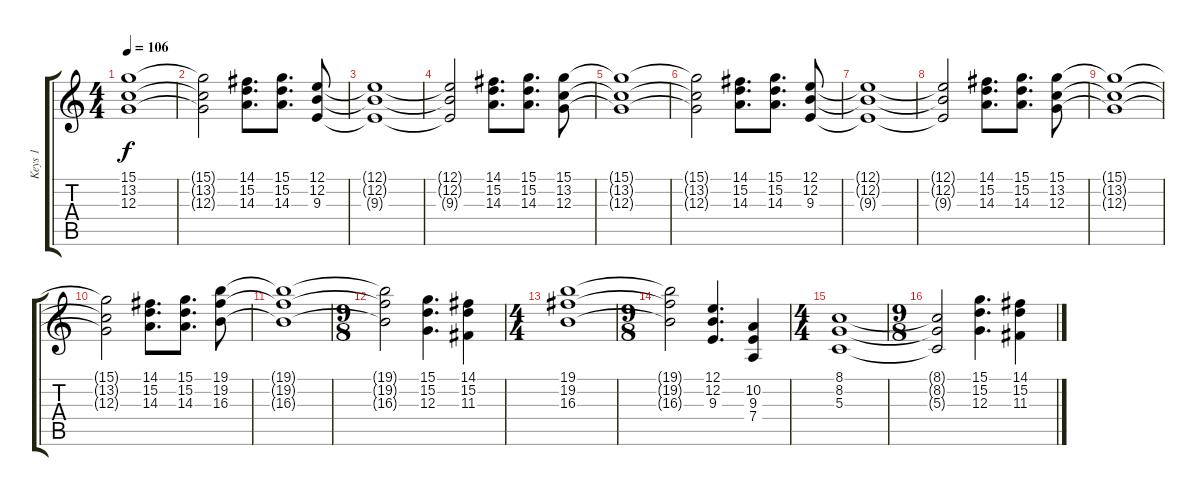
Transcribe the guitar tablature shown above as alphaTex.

\track ("Keys 1" "Keys 1") {instrument synthstrings1}
\staff {score tabs}
\tuning (E4 B3 G3 D3 A2 E2) {hide}
\ts (4 4)
\tempo 106
\clef g2
\ks c
(15.1{t} 13.2{t} 12.3{t}).1{dy f} |
(15.1{t} 13.2{t} 12.3{t}).2 (14.1 15.2 14.3).8{d} (15.1 15.2 14.3).8{d} (12.1 12.2 9.3).8 |
(12.1{t} 12.2{t} 9.3{t}).1 |
(12.1{t} 12.2{t} 9.3{t}).2 (14.1 15.2 14.3).8{d} (15.1 15.2 14.3).8{d} (15.1 13.2 12.3).8 |
(15.1{t} 13.2{t} 12.3{t}).1 |
(15.1{t} 13.2{t} 12.3{t}).2 (14.1 15.2 14.3).8{d} (15.1 15.2 14.3).8{d} (12.1 12.2 9.3).8 |
(12.1{t} 12.2{t} 9.3{t}).1 |
(12.1{t} 12.2{t} 9.3{t}).2 (14.1 15.2 14.3).8{d} (15.1 15.2 14.3).8{d} (15.1 13.2 12.3).8 |
(15.1{t} 13.2{t} 12.3{t}).1 |
(15.1{t} 13.2{t} 12.3{t}).2 (14.1 15.2 14.3).8{d volume 10} (15.1 15.2 14.3).8{d} (19.1 19.2 16.3).8 |
(19.1{t} 19.2{t} 16.3{t}).1 |
\ts (9 8)
(19.1{t} 19.2{t} 16.3{t}).2 (15.1 15.2 12.3).4{d} (14.1 15.2 11.3).4 |
\ts (4 4)
(19.1 19.2 16.3).1 |
\ts (9 8)
(19.1{t} 19.2{t} 16.3{t}).2 (12.1 12.2 9.3).4{d} (10.2 9.3 7.4).4 |
\ts (4 4)
(8.1 8.2 5.3).1 |
\ts (9 8)
(8.1{t} 8.2{t} 5.3{t}).2 (15.1 15.2 12.3).4{d} (14.1 15.2 11.3).4
